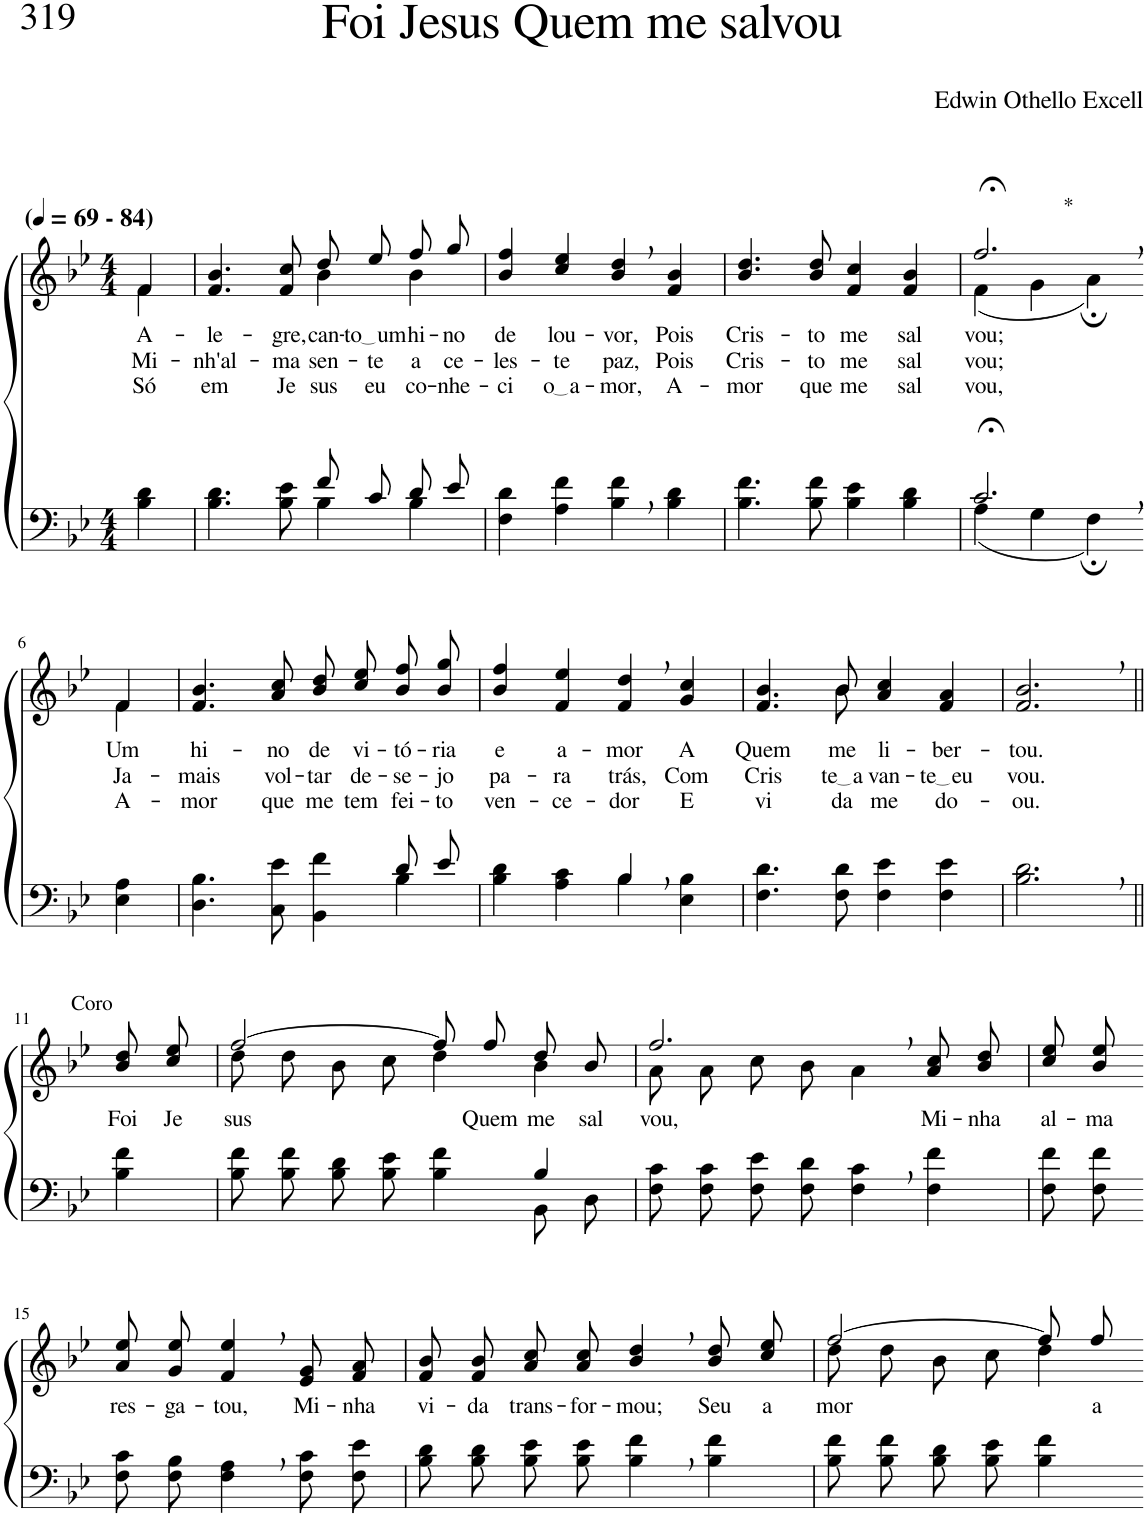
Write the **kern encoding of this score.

**kern	**kern	**text	**text	**text
*part2	*part1	*part1	*part1	*part1
*staff2	*staff1	*staff1	*staff1	*staff1
*I"Parte III e IV	*I"Parte I e II	*	*	*
*clefF4	*clefG2	*	*	*
*Trd2c3	*Trd2c3	*	*	*
*k[b-e-]	*k[b-e-]	*	*	*
*M4/4	*M4/4	*	*	*
*MM69	*MM69	*	*	*
=1	=1	=1	=1	=1
!	!LO:TX:a:B:t=(	!	!	!
!	!LO:TX:a:B:t=- 84)	!	!	!
!	!	!LO:LY:b	!LO:LY:b	!LO:LY:b
*	*^	*	*	*
4B-\ 4d\	4f\	4f/	A-	Mi-	Só
=2	=2	=2	=2	=2	=2
*^	*	*	*	*	*
!	!	!	!	!LO:LY:b	!LO:LY:b	!LO:LY:b
2ryy	4.B-\ 4.d\	4.f/ 4.b-/	2ryy	-le-	-nh'al-	em
!	!	!	!	!LO:LY:b	!LO:LY:b	!LO:LY:b
.	8B-\ 8e-\	8f/ 8cc/	.	-gre,	-ma	Je-
!	!	!	!	!LO:LY:b	!LO:LY:b	!LO:LY:b
8f/L	4B-\	8dd/L	4b-\	can-	sen-	-sus
!	!	!	!	!LO:LY:b	!LO:LY:b	!LO:LY:b
8c/J	.	8ee-/J	.	to um	-te	eu
!	!	!	!	!LO:LY:b	!LO:LY:b	!LO:LY:b
8d/L	4B-\	8ff/L	4b-\	hi-	a	co-
!	!	!	!	!LO:LY:b	!LO:LY:b	!LO:LY:b
8e-/J	.	8gg/J	.	-no	ce-	-nhe-
*v	*v	*	*	*	*	*
*	*v	*v	*	*	*
=3	=3	=3	=3	=3
!	!	!LO:LY:b	!LO:LY:b	!LO:LY:b
4F\ 4d\	4b-/ 4ff/	de	-les-	-ci
!	!	!LO:LY:b	!LO:LY:b	!LO:LY:b
4A\ 4f\	4cc/ 4ee-/	lou-	-te	o a
!	!	!LO:LY:b	!LO:LY:b	!LO:LY:b
4B-\, 4f\,	4b-/, 4dd/,	-vor,	paz,	-mor,
!	!	!LO:LY:b	!LO:LY:b	!LO:LY:b
4B-\ 4d\	4f/ 4b-/	Pois	Pois	A-
=4	=4	=4	=4	=4
!	!	!LO:LY:b	!LO:LY:b	!LO:LY:b
4.B-\ 4.f\	4.b-/ 4.dd/	Cris-	Cris-	-mor
!	!	!LO:LY:b	!LO:LY:b	!LO:LY:b
8B-\ 8f\	8b-/ 8dd/	-to	-to	que
!	!	!LO:LY:b	!LO:LY:b	!LO:LY:b
4B-\ 4e-\	4f/ 4cc/	me	me	me
!	!	!LO:LY:b	!LO:LY:b	!LO:LY:b
4B-\ 4d\	4f/ 4b-/	sal-	sal-	sal-
=5	=5	=5	=5	=5
*^	*^	*	*	*
!	!	!LO:TX:a:t=*	!	!	!	!
!	!	!	!	!LO:LY:b	!LO:LY:b	!LO:LY:b
2.c;<,/	(4A\	2.ff;<,/	(4f\	-vou;	-vou;	-vou,
.	4G\	.	4g\	.	.	.
.	4F;\)	.	4a;\)	.	.	.
!!LO:LB:g=z	!!
=6-	=6-	=6-	=6-	=6-	=6-	=6-
!	!	!	!	!LO:LY:b	!LO:LY:b	!LO:LY:b
*v	*v	*	*	*	*	*
4E-\ 4A\	4f\	4f/	Um	Ja-	A-
=7	=7	=7	=7	=7	=7
*^	*	*	*	*	*
!	!	!	!	!LO:LY:b	!LO:LY:b	!LO:LY:b
*	*	*v	*v	*	*	*
4.D\ 4.B-\	2.ryy	4.f/ 4.b-/	hi-	-mais	-mor
!	!	!	!LO:LY:b	!LO:LY:b	!LO:LY:b
8C\ 8e-\	.	8a/ 8cc/	-no	vol-	que
!	!	!	!LO:LY:b	!LO:LY:b	!LO:LY:b
4BB-\ 4f\	.	8b-\ 8dd\L	de	-tar	me
!	!	!	!LO:LY:b	!LO:LY:b	!LO:LY:b
.	.	8cc\ 8ee-\J	vi-	de-	tem
!	!	!	!LO:LY:b	!LO:LY:b	!LO:LY:b
8d/L	4B-\	8b-\ 8ff\L	-tó-	-se-	fei-
!	!	!	!LO:LY:b	!LO:LY:b	!LO:LY:b
8e-/J	.	8b-\ 8gg\J	-ria	-jo	-to
=8	=8	=8	=8	=8	=8
!	!	!	!LO:LY:b	!LO:LY:b	!LO:LY:b
2ryy	4B-\ 4d\	4b-/ 4ff/	e	pa-	ven-
!	!	!	!LO:LY:b	!LO:LY:b	!LO:LY:b
.	4A\ 4c\	4f/ 4ee-/	a-	-ra	-ce-
!	!	!	!LO:LY:b	!LO:LY:b	!LO:LY:b
4B-,/	4B-\	4f/, 4dd/,	-mor	trás,	-dor
!	!	!	!LO:LY:b	!LO:LY:b	!LO:LY:b
4ryy	4E-\ 4B-\	4g/ 4cc/	A	Com	E
=9	=9	=9	=9	=9	=9
*	*	*^	*	*	*
!	!	!	!	!LO:LY:b	!LO:LY:b	!LO:LY:b
*v	*v	*	*	*	*	*
4.F\ 4.d\	4.ryy	4.f/ 4.b-/	Quem	Cris-	vi-
!	!	!	!LO:LY:b	!LO:LY:b	!LO:LY:b
8F\ 8d\	8b-\	8b-/	me	te a	-da
!	!	!	!LO:LY:b	!LO:LY:b	!LO:LY:b
4F\ 4e-\	2ryy	4a/ 4cc/	li-	-van-	me
!	!	!	!LO:LY:b	!LO:LY:b	!LO:LY:b
4F\ 4e-\	.	4f/ 4a/	-ber-	te eu	do-
=10	=10	=10	=10	=10	=10
!	!	!	!LO:LY:b	!LO:LY:b	!LO:LY:b
*	*v	*v	*	*	*
2.B-\, 2.d\,	2.f/, 2.b-/,	-tou.	vou.	-ou.
!!LO:LB:g=z
=11||	=11||	=11||	=11||	=11||
!	!LO:TX:a:t=Coro	!	!	!
!	!	!LO:LY:b	!	!
4B-\ 4f\	8b-\ 8dd\L	Foi	.	.
!	!	!LO:LY:b	!	!
.	8cc\ 8ee-\J	Je-	.	.
=12	=12	=12	=12	=12
*^	*^	*	*	*
!	!	!	!	!LO:LY:b	!	!
8B-\ 8f\L	2.ryy	[2ff/	8dd\L	-sus	.	.
8B-\ 8f\J	.	.	8dd\J	.	.	.
8B-\ 8d\L	.	.	8b-\L	.	.	.
8B-\ 8e-\J	.	.	8cc\J	.	.	.
4B-\ 4f\	.	8ff/L]	4dd\	.	.	.
!	!	!	!	!LO:LY:b	!	!
.	.	8ff/J	.	Quem	.	.
!	!	!	!	!LO:LY:b	!	!
8BB-\L	4B-/	8dd/L	4b-\	me	.	.
!	!	!	!	!LO:LY:b	!	!
8D\J	.	8b-/J	.	sal-	.	.
*v	*v	*	*	*	*	*
=13	=13	=13	=13	=13	=13
!	!	!	!LO:LY:b	!	!
8F\ 8c\L	2.ff,/	8a\L	-vou,	.	.
8F\ 8c\J	.	8a\J	.	.	.
8F\ 8e-\L	.	8cc\L	.	.	.
8F\ 8d\J	.	8b-\J	.	.	.
4F\, 4c\,	.	4a\	.	.	.
!	!	!	!LO:LY:b	!	!
4F\ 4f\	8a\ 8cc\L	4ryy	Mi-	.	.
!	!	!	!LO:LY:b	!	!
.	8b-\ 8dd\J	.	-nha	.	.
*	*v	*v	*	*	*
=14	=14	=14	=14	=14
!	!	!LO:LY:b	!	!
8F\ 8f\L	8cc\ 8ee-\L	al-	.	.
!	!	!LO:LY:b	!	!
8F\ 8f\J	8b-\ 8ee-\J	-ma	.	.
!!LO:LB:g=z
=15-	=15-	=15-	=15-	=15-
!	!	!LO:LY:b	!	!
8F\ 8c\L	8a\ 8ee-\L	res-	.	.
!	!	!LO:LY:b	!	!
8F\ 8B-\J	8g\ 8ee-\J	-ga-	.	.
!	!	!LO:LY:b	!	!
4F\, 4A\,	4f/, 4ee-/,	-tou,	.	.
!	!	!LO:LY:b	!	!
8F\ 8c\L	8e-/ 8g/L	Mi-	.	.
!	!	!LO:LY:b	!	!
8F\ 8e-\J	8f/ 8a/J	-nha	.	.
=16	=16	=16	=16	=16
!	!	!LO:LY:b	!	!
8B-\ 8d\L	8f/ 8b-/L	vi-	.	.
!	!	!LO:LY:b	!	!
8B-\ 8d\J	8f/ 8b-/J	-da	.	.
!	!	!LO:LY:b	!	!
8B-\ 8e-\L	8a\ 8cc\L	trans-	.	.
!	!	!LO:LY:b	!	!
8B-\ 8e-\J	8a\ 8cc\J	-for-	.	.
!	!	!LO:LY:b	!	!
4B-\, 4f\,	4b-/, 4dd/,	-mou;	.	.
!	!	!LO:LY:b	!	!
4B-\ 4f\	8b-\ 8dd\L	Seu	.	.
!	!	!LO:LY:b	!	!
.	8cc\ 8ee-\J	a-	.	.
=17	=17	=17	=17	=17
*	*^	*	*	*
!	!	!	!LO:LY:b	!	!
8B-\ 8f\L	[2ff/	8dd\L	-mor	.	.
8B-\ 8f\J	.	8dd\J	.	.	.
8B-\ 8d\L	.	8b-\L	.	.	.
8B-\ 8e-\J	.	8cc\J	.	.	.
4B-\ 4f\	8ff/L]	4dd\	.	.	.
!	!	!	!LO:LY:b	!	!
.	8ff/J	.	a-	.	.
*	*v	*v	*	*	*
=-	=-	=-	=-	=-
*-	*-	*-	*-	*-
